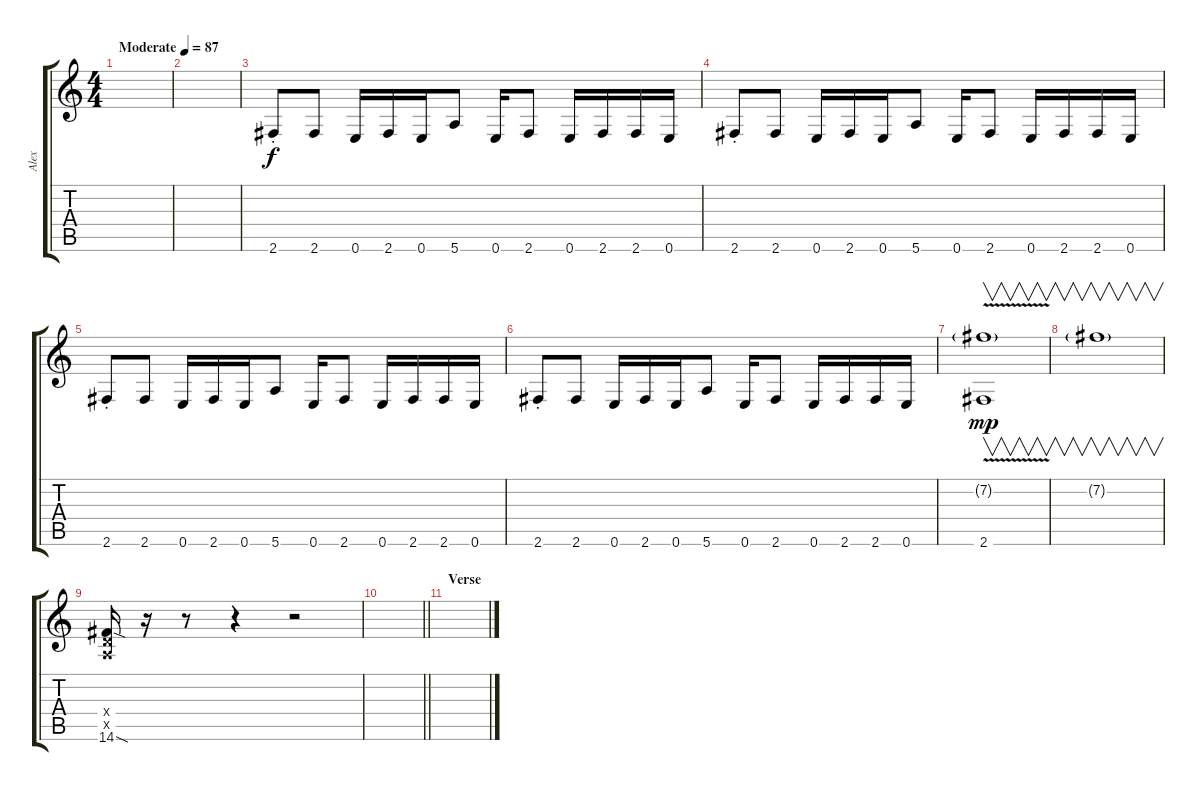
\track ("Alex" "Alex") {instrument overdrivenguitar}
\staff {score tabs}
\tuning (E4 B3 G3 D3 A2 E2) {hide}
\ts (4 4)
\tempo (87 "Moderate")
\clef g2
\ks c
|
|
2.6{st}.8 2.6.8 0.6.16 2.6.16 0.6.16 5.6.8 0.6.16 2.6.8 0.6.16 2.6.16 2.6.16 0.6.16 |
2.6{st}.8 2.6.8 0.6.16 2.6.16 0.6.16 5.6.8 0.6.16 2.6.8 0.6.16 2.6.16 2.6.16 0.6.16 |
2.6{st}.8 2.6.8 0.6.16 2.6.16 0.6.16 5.6.8 0.6.16 2.6.8 0.6.16 2.6.16 2.6.16 0.6.16 |
2.6{st}.8 2.6.8 0.6.16 2.6.16 0.6.16 5.6.8 0.6.16 2.6.8 0.6.16 2.6.16 2.6.16 0.6.16 |
(7.2{g} 2.6{v}).1{v dy mp} |
7.2{g}.1{v} |
(0.4{x} 0.5{x} 14.6{sod}).16 r.16 r.8 r.4 r.2 |
\barLineRight lightlight
|
\section ("" "Verse")
